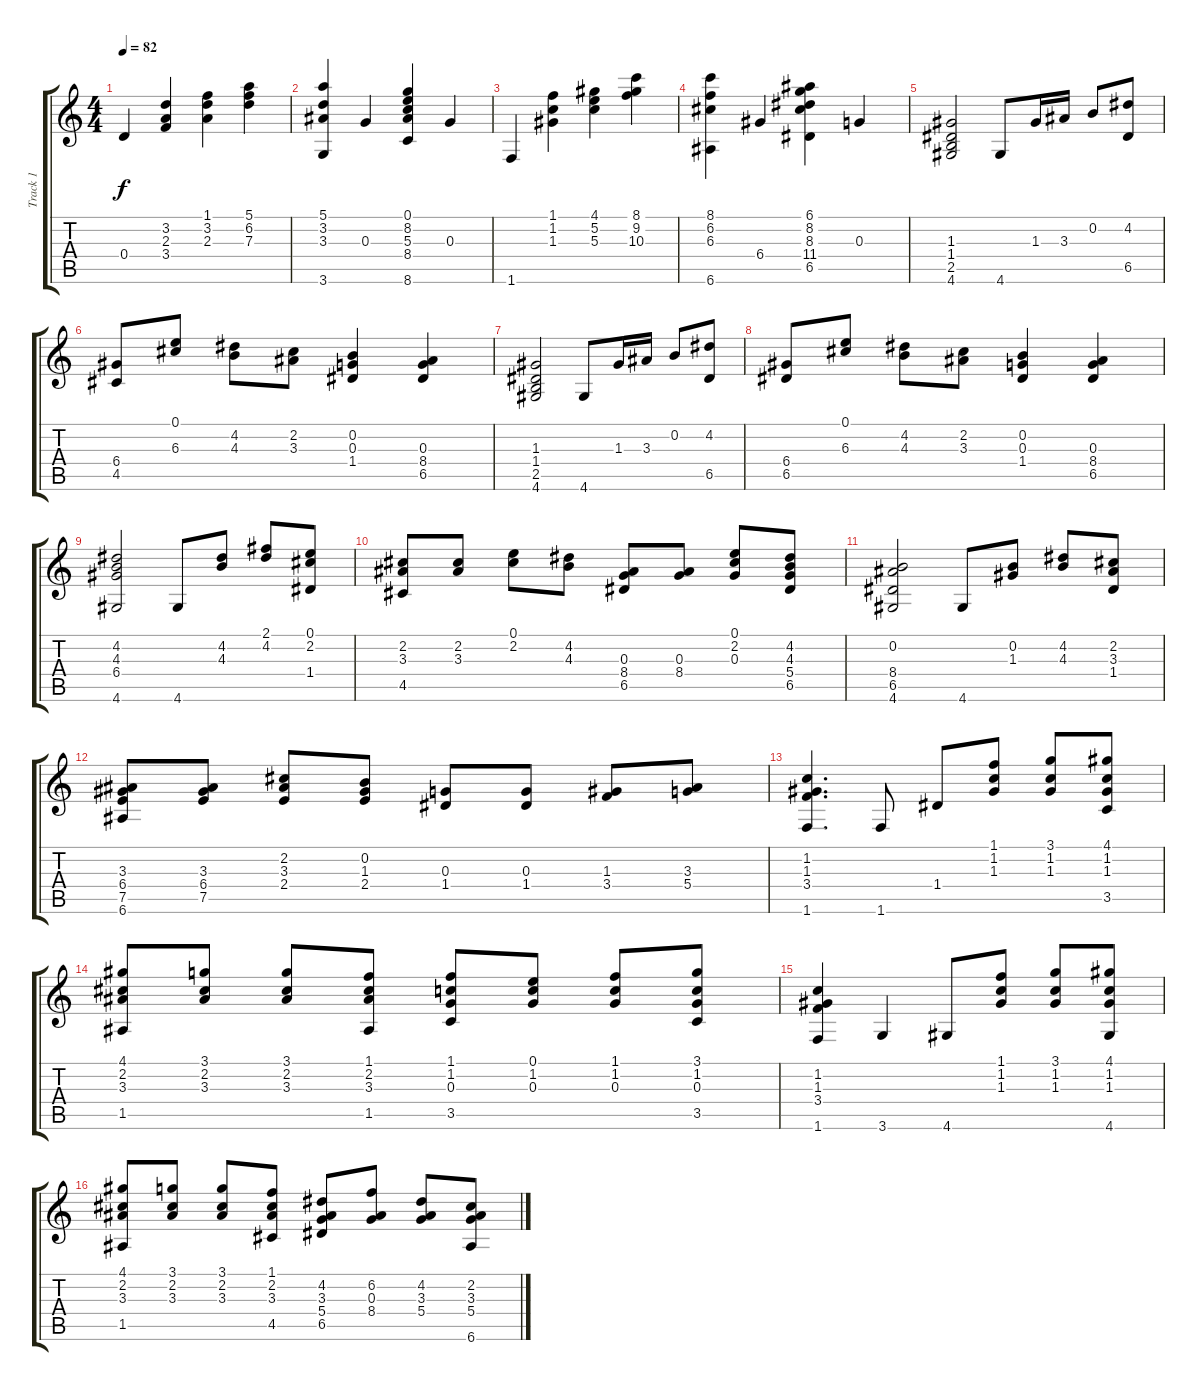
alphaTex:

\track ("Track 1" "Track 1") {instrument acousticguitarsteel}
\staff {score tabs}
\tuning (E4 B3 G3 D3 A2 E2) {hide}
\ts (4 4)
\tempo 82
\clef g2
\ks c
0.4.4{dy f} (3.2 2.3 3.4).4 (1.1 3.2 2.3).4 (5.1 6.2 7.3).4 |
(5.1 3.2 3.3 3.6).4 0.3.4 (0.1 8.2 5.3 8.4 8.6).4 0.3.4 |
1.6.4 (1.1 1.2 1.3).4 (4.1 5.2 5.3).4 (8.1 9.2 10.3).4 |
(8.1 6.2 6.3 6.6).4 6.4.4 (6.1 8.2 8.3 11.4 6.5).4 0.3.4 |
(1.3 1.4 2.5 4.6).2 4.6.8 1.3.16 3.3.16 0.2.8 (4.2 6.5).8 |
(6.4 4.5).8 (0.1 6.3).8 (4.2 4.3).8 (2.2 3.3).8 (0.2 0.3 1.4).4 (0.3 8.4 6.5).4 |
(1.3 1.4 2.5 4.6).2 4.6.8 1.3.16 3.3.16 0.2.8 (4.2 6.5).8 |
(6.4 6.5).8 (0.1 6.3).8 (4.2 4.3).8 (2.2 3.3).8 (0.2 0.3 1.4).4 (0.3 8.4 6.5).4 |
(4.2 4.3 6.4 4.6).2 4.6.8 (4.2 4.3).8 (2.1 4.2).8 (0.1 2.2 1.4).8 |
(2.2 3.3 4.5).8 (2.2 3.3).8 (0.1 2.2).8 (4.2 4.3).8 (0.3 8.4 6.5).8 (0.3 8.4).8 (0.1 2.2 0.3).8 (4.2 4.3 5.4 6.5).8 |
(0.2 8.4 6.5 4.6).2 4.6.8 (0.2 1.3).8 (4.2 4.3).8 (2.2 3.3 1.4).8 |
(3.3 6.4 7.5 6.6).8 (3.3 6.4 7.5).8 (2.2 3.3 2.4).8 (0.2 1.3 2.4).8 (0.3 1.4).8 (0.3 1.4).8 (1.3 3.4).8 (3.3 5.4).8 |
(1.2 1.3 3.4 1.6).4{d} 1.6.8 1.4.8 (1.1 1.2 1.3).8 (3.1 1.2 1.3).8 (4.1 1.2 1.3 3.5).8 |
(4.1 2.2 3.3 1.5).8 (3.1 2.2 3.3).8 (3.1 2.2 3.3).8 (1.1 2.2 3.3 1.5).8 (1.1 1.2 0.3 3.5).8 (0.1 1.2 0.3).8 (1.1 1.2 0.3).8 (3.1 1.2 0.3 3.5).8 |
(1.2 1.3 3.4 1.6).4 3.6.4 4.6.8 (1.1 1.2 1.3).8 (3.1 1.2 1.3).8 (4.1 1.2 1.3 4.6).8 |
(4.1 2.2 3.3 1.5).8 (3.1 2.2 3.3).8 (3.1 2.2 3.3).8 (1.1 2.2 3.3 4.5).8 (4.2 3.3 5.4 6.5).8 (6.2 0.3 8.4).8 (4.2 3.3 5.4).8 (2.2 3.3 5.4 6.6).8
